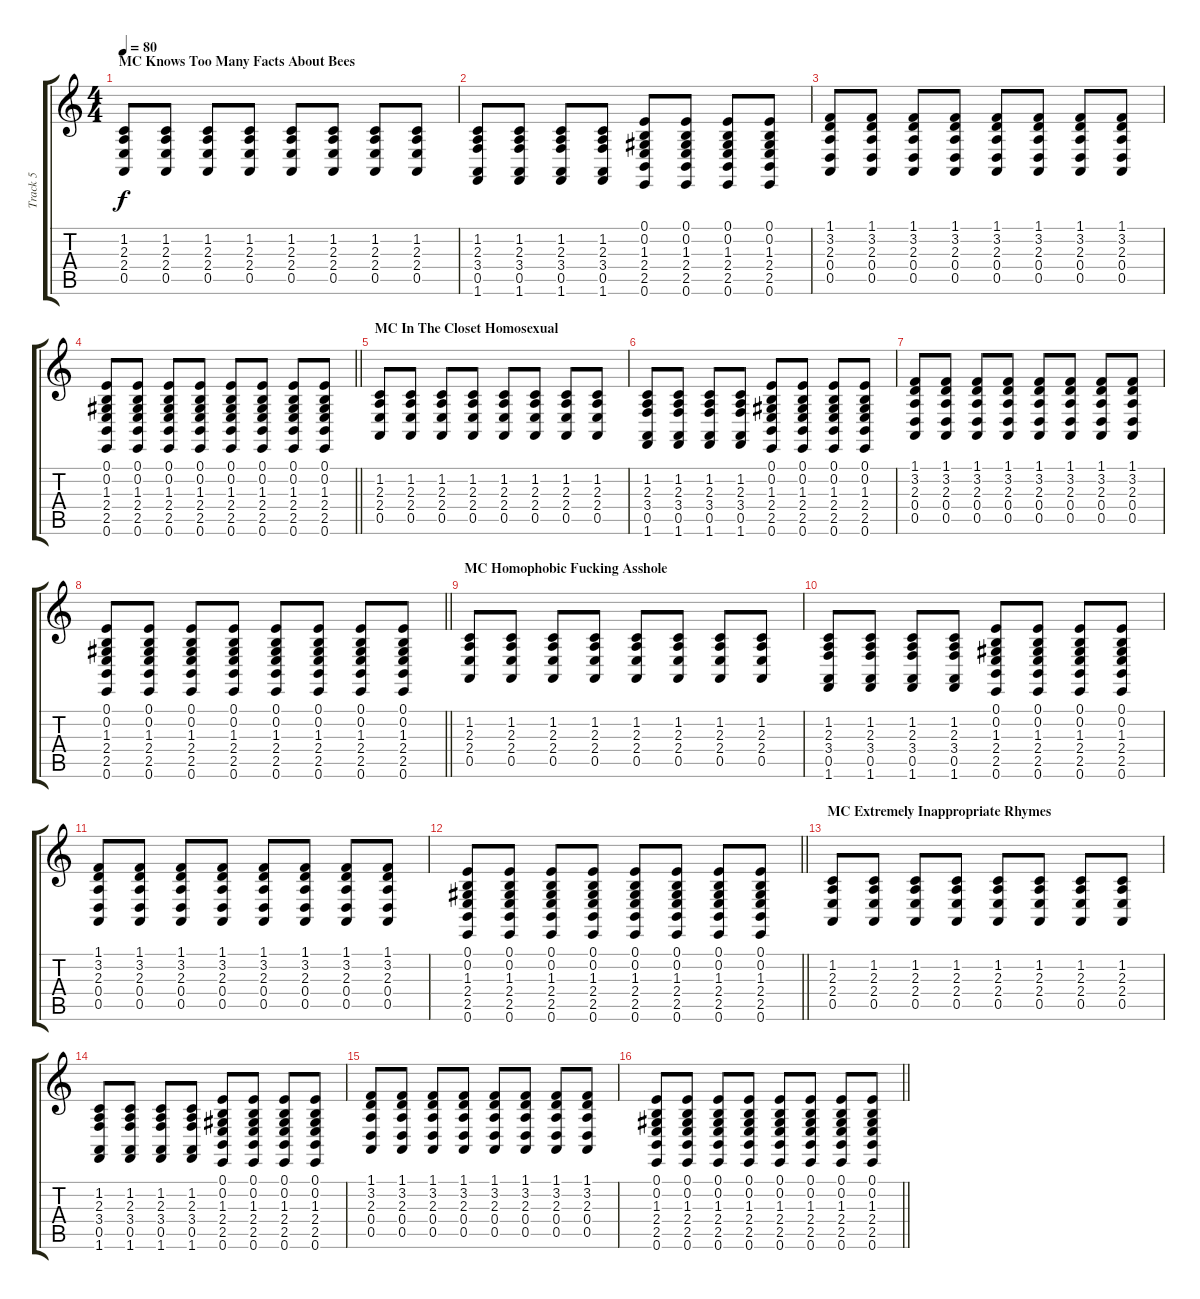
\track ("Track 5" "Track 5") {instrument acousticgrandpiano}
\staff {score tabs}
\tuning (E4 B3 G3 D3 A2 E2) {hide}
\ts (4 4)
\section ("" "MC Knows Too Many Facts About Bees")
\tempo 80
\clef g2
\ks c
(1.2 2.3 2.4 0.5).8{dy f} (1.2 2.3 2.4 0.5).8 (1.2 2.3 2.4 0.5).8 (1.2 2.3 2.4 0.5).8 (1.2 2.3 2.4 0.5).8 (1.2 2.3 2.4 0.5).8 (1.2 2.3 2.4 0.5).8 (1.2 2.3 2.4 0.5).8 |
(1.2 2.3 3.4 0.5 1.6).8 (1.2 2.3 3.4 0.5 1.6).8 (1.2 2.3 3.4 0.5 1.6).8 (1.2 2.3 3.4 0.5 1.6).8 (0.1 0.2 1.3 2.4 2.5 0.6).8 (0.1 0.2 1.3 2.4 2.5 0.6).8 (0.1 0.2 1.3 2.4 2.5 0.6).8 (0.1 0.2 1.3 2.4 2.5 0.6).8 |
(1.1 3.2 2.3 0.4 0.5).8 (1.1 3.2 2.3 0.4 0.5).8 (1.1 3.2 2.3 0.4 0.5).8 (1.1 3.2 2.3 0.4 0.5).8 (1.1 3.2 2.3 0.4 0.5).8 (1.1 3.2 2.3 0.4 0.5).8 (1.1 3.2 2.3 0.4 0.5).8 (1.1 3.2 2.3 0.4 0.5).8 |
\barLineRight lightlight
(0.1 0.2 1.3 2.4 2.5 0.6).8 (0.1 0.2 1.3 2.4 2.5 0.6).8 (0.1 0.2 1.3 2.4 2.5 0.6).8 (0.1 0.2 1.3 2.4 2.5 0.6).8 (0.1 0.2 1.3 2.4 2.5 0.6).8 (0.1 0.2 1.3 2.4 2.5 0.6).8 (0.1 0.2 1.3 2.4 2.5 0.6).8 (0.1 0.2 1.3 2.4 2.5 0.6).8 |
\section ("" "MC In The Closet Homosexual")
(1.2 2.3 2.4 0.5).8 (1.2 2.3 2.4 0.5).8 (1.2 2.3 2.4 0.5).8 (1.2 2.3 2.4 0.5).8 (1.2 2.3 2.4 0.5).8 (1.2 2.3 2.4 0.5).8 (1.2 2.3 2.4 0.5).8 (1.2 2.3 2.4 0.5).8 |
(1.2 2.3 3.4 0.5 1.6).8 (1.2 2.3 3.4 0.5 1.6).8 (1.2 2.3 3.4 0.5 1.6).8 (1.2 2.3 3.4 0.5 1.6).8 (0.1 0.2 1.3 2.4 2.5 0.6).8 (0.1 0.2 1.3 2.4 2.5 0.6).8 (0.1 0.2 1.3 2.4 2.5 0.6).8 (0.1 0.2 1.3 2.4 2.5 0.6).8 |
(1.1 3.2 2.3 0.4 0.5).8 (1.1 3.2 2.3 0.4 0.5).8 (1.1 3.2 2.3 0.4 0.5).8 (1.1 3.2 2.3 0.4 0.5).8 (1.1 3.2 2.3 0.4 0.5).8 (1.1 3.2 2.3 0.4 0.5).8 (1.1 3.2 2.3 0.4 0.5).8 (1.1 3.2 2.3 0.4 0.5).8 |
\barLineRight lightlight
(0.1 0.2 1.3 2.4 2.5 0.6).8 (0.1 0.2 1.3 2.4 2.5 0.6).8 (0.1 0.2 1.3 2.4 2.5 0.6).8 (0.1 0.2 1.3 2.4 2.5 0.6).8 (0.1 0.2 1.3 2.4 2.5 0.6).8 (0.1 0.2 1.3 2.4 2.5 0.6).8 (0.1 0.2 1.3 2.4 2.5 0.6).8 (0.1 0.2 1.3 2.4 2.5 0.6).8 |
\section ("" "MC Homophobic Fucking Asshole")
(1.2 2.3 2.4 0.5).8 (1.2 2.3 2.4 0.5).8 (1.2 2.3 2.4 0.5).8 (1.2 2.3 2.4 0.5).8 (1.2 2.3 2.4 0.5).8 (1.2 2.3 2.4 0.5).8 (1.2 2.3 2.4 0.5).8 (1.2 2.3 2.4 0.5).8 |
(1.2 2.3 3.4 0.5 1.6).8 (1.2 2.3 3.4 0.5 1.6).8 (1.2 2.3 3.4 0.5 1.6).8 (1.2 2.3 3.4 0.5 1.6).8 (0.1 0.2 1.3 2.4 2.5 0.6).8 (0.1 0.2 1.3 2.4 2.5 0.6).8 (0.1 0.2 1.3 2.4 2.5 0.6).8 (0.1 0.2 1.3 2.4 2.5 0.6).8 |
(1.1 3.2 2.3 0.4 0.5).8 (1.1 3.2 2.3 0.4 0.5).8 (1.1 3.2 2.3 0.4 0.5).8 (1.1 3.2 2.3 0.4 0.5).8 (1.1 3.2 2.3 0.4 0.5).8 (1.1 3.2 2.3 0.4 0.5).8 (1.1 3.2 2.3 0.4 0.5).8 (1.1 3.2 2.3 0.4 0.5).8 |
\barLineRight lightlight
(0.1 0.2 1.3 2.4 2.5 0.6).8 (0.1 0.2 1.3 2.4 2.5 0.6).8 (0.1 0.2 1.3 2.4 2.5 0.6).8 (0.1 0.2 1.3 2.4 2.5 0.6).8 (0.1 0.2 1.3 2.4 2.5 0.6).8 (0.1 0.2 1.3 2.4 2.5 0.6).8 (0.1 0.2 1.3 2.4 2.5 0.6).8 (0.1 0.2 1.3 2.4 2.5 0.6).8 |
\section ("" "MC Extremely Inappropriate Rhymes")
(1.2 2.3 2.4 0.5).8 (1.2 2.3 2.4 0.5).8 (1.2 2.3 2.4 0.5).8 (1.2 2.3 2.4 0.5).8 (1.2 2.3 2.4 0.5).8 (1.2 2.3 2.4 0.5).8 (1.2 2.3 2.4 0.5).8 (1.2 2.3 2.4 0.5).8 |
(1.2 2.3 3.4 0.5 1.6).8 (1.2 2.3 3.4 0.5 1.6).8 (1.2 2.3 3.4 0.5 1.6).8 (1.2 2.3 3.4 0.5 1.6).8 (0.1 0.2 1.3 2.4 2.5 0.6).8 (0.1 0.2 1.3 2.4 2.5 0.6).8 (0.1 0.2 1.3 2.4 2.5 0.6).8 (0.1 0.2 1.3 2.4 2.5 0.6).8 |
(1.1 3.2 2.3 0.4 0.5).8 (1.1 3.2 2.3 0.4 0.5).8 (1.1 3.2 2.3 0.4 0.5).8 (1.1 3.2 2.3 0.4 0.5).8 (1.1 3.2 2.3 0.4 0.5).8 (1.1 3.2 2.3 0.4 0.5).8 (1.1 3.2 2.3 0.4 0.5).8 (1.1 3.2 2.3 0.4 0.5).8 |
\barLineRight lightlight
(0.1 0.2 1.3 2.4 2.5 0.6).8 (0.1 0.2 1.3 2.4 2.5 0.6).8 (0.1 0.2 1.3 2.4 2.5 0.6).8 (0.1 0.2 1.3 2.4 2.5 0.6).8 (0.1 0.2 1.3 2.4 2.5 0.6).8 (0.1 0.2 1.3 2.4 2.5 0.6).8 (0.1 0.2 1.3 2.4 2.5 0.6).8 (0.1 0.2 1.3 2.4 2.5 0.6).8
